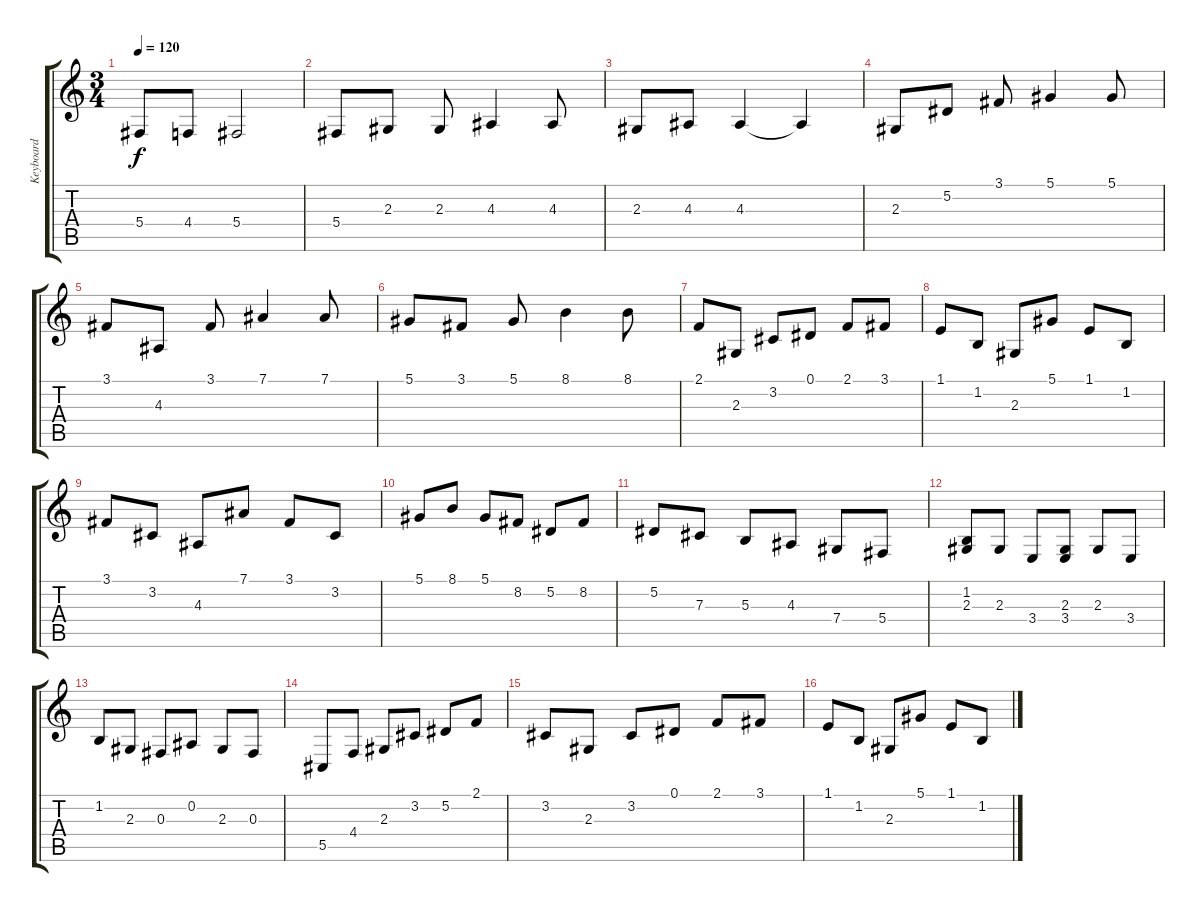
\track ("Keyboard" "Keyboard") {instrument brightacousticpiano}
\staff {score tabs}
\tuning (Eb4 Bb3 Gb3 Db3 Ab2 Eb2) {hide}
\ts (3 4)
\tempo 120
\clef g2
\ks c
5.4.8{dy f} 4.4.8 5.4.2 |
5.4.8 2.3.8 2.3.8 4.3.4 4.3.8 |
2.3.8 4.3.8 4.3.4 4.3{t}.4 |
2.3.8 5.2.8 3.1.8 5.1.4 5.1.8 |
3.1.8 4.3.8 3.1.8 7.1.4 7.1.8 |
5.1.8 3.1.8 5.1.8 8.1.4 8.1.8 |
2.1.8 2.3.8 3.2.8 0.1.8 2.1.8 3.1.8 |
1.1.8 1.2.8 2.3.8 5.1.8 1.1.8 1.2.8 |
3.1.8 3.2.8 4.3.8 7.1.8 3.1.8 3.2.8 |
5.1.8 8.1.8 5.1.8 8.2.8 5.2.8 8.2.8 |
5.2.8 7.3.8 5.3.8 4.3.8 7.4.8 5.4.8 |
(1.2 2.3).8 2.3.8 3.4.8 (2.3 3.4).8 2.3.8 3.4.8 |
1.2.8 2.3.8 0.3.8 0.2.8 2.3.8 0.3.8 |
5.5.8 4.4.8 2.3.8 3.2.8 5.2.8 2.1.8 |
3.2.8 2.3.8 3.2.8 0.1.8 2.1.8 3.1.8 |
1.1.8 1.2.8 2.3.8 5.1.8 1.1.8 1.2.8
